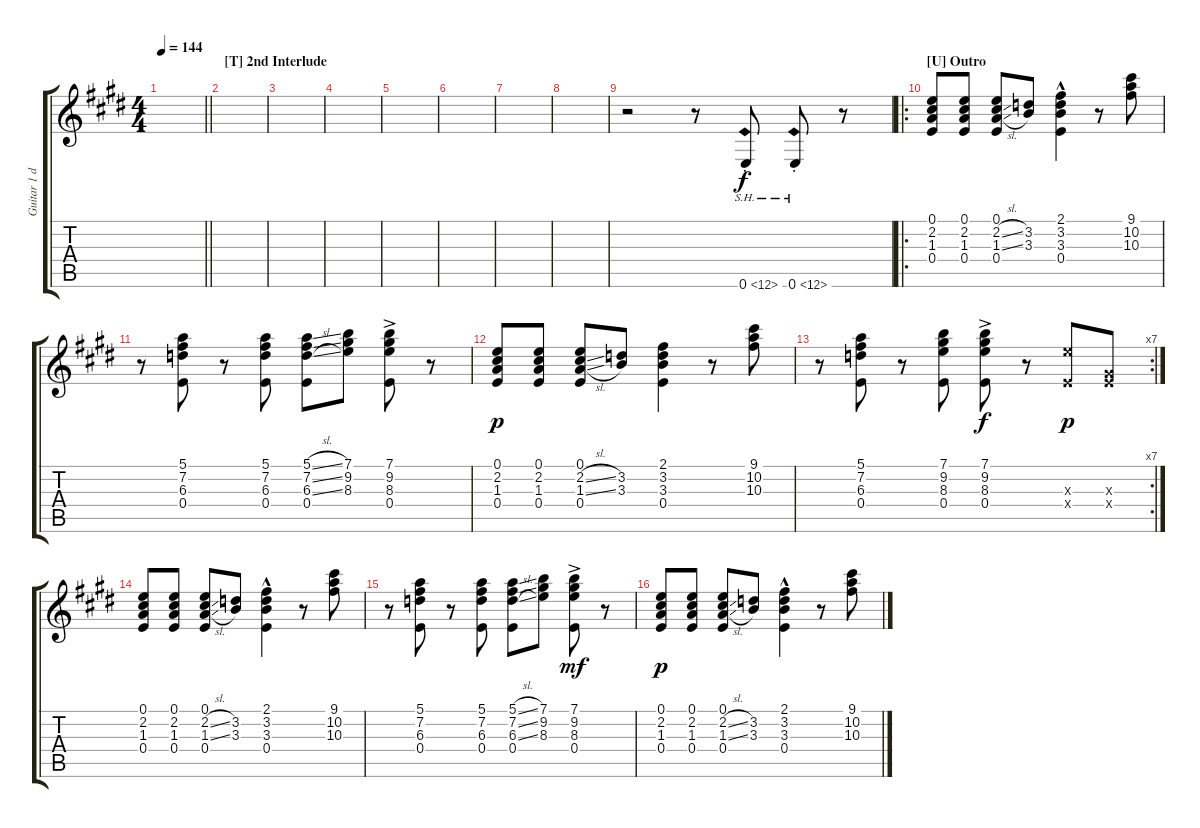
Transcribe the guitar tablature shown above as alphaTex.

\track ("Guitar 1 doubled" "Guitar 1 d") {instrument acousticguitarsteel}
\staff {score tabs}
\tuning (E4 B3 Ab3 E3 B2 E2) {hide}
\ts (4 4)
\tempo 144
\clef g2
\barLineRight lightlight
\ks e
|
\section ("" "[T] 2nd Interlude")
|
|
|
|
|
|
|
r.2 r.8 0.6{sh 12 st}.8 0.6{sh 12 st}.8 r.8 |
\ro
\section ("" "[U] Outro")
(0.1 2.2 1.3 0.4).8{instrument acousticguitarsteel} (0.1 2.2 1.3 0.4).8 (0.1 2.2{sl} 1.3{sl} 0.4).8 (3.2 3.3).8 (2.1{hac} 3.2{hac} 3.3{hac} 0.4{hac}).4 r.8 (9.1 10.2 10.3).8 |
r.8 (5.1 7.2 6.3 0.4).8 r.8 (5.1 7.2 6.3 0.4).8 (5.1{sl} 7.2{sl} 6.3{sl} 0.4).8 (7.1 9.2 8.3).8 (7.1{ac} 9.2{ac} 8.3{ac} 0.4{ac}).8{dy f} r.8 |
(0.1 2.2 1.3 0.4).8{dy p} (0.1 2.2 1.3 0.4).8 (0.1 2.2{sl} 1.3{sl} 0.4).8 (3.2 3.3).8 (2.1 3.2 3.3 0.4).4 r.8 (9.1 10.2 10.3).8 |
\rc 7
r.8 (5.1 7.2 6.3 0.4).8 r.8 (7.1 9.2 8.3 0.4).8 (7.1{ac} 9.2{ac} 8.3{ac} 0.4{ac}).8{dy f} r.8 (8.3{x} 0.4{x}).8{dy p} (0.3{x} 0.4{x}).8 |
(0.1 2.2 1.3 0.4).8 (0.1 2.2 1.3 0.4).8 (0.1 2.2{sl} 1.3{sl} 0.4).8 (3.2 3.3).8 (2.1{hac} 3.2{hac} 3.3{hac} 0.4{hac}).4 r.8 (9.1 10.2 10.3).8 |
r.8 (5.1 7.2 6.3 0.4).8 r.8 (5.1 7.2 6.3 0.4).8 (5.1{sl} 7.2{sl} 6.3{sl} 0.4).8 (7.1 9.2 8.3).8 (7.1{ac} 9.2{ac} 8.3{ac} 0.4{ac}).8{dy mf} r.8 |
(0.1 2.2 1.3 0.4).8{dy p} (0.1 2.2 1.3 0.4).8 (0.1 2.2{sl} 1.3{sl} 0.4).8 (3.2 3.3).8 (2.1{hac} 3.2{hac} 3.3{hac} 0.4{hac}).4 r.8 (9.1 10.2 10.3).8
